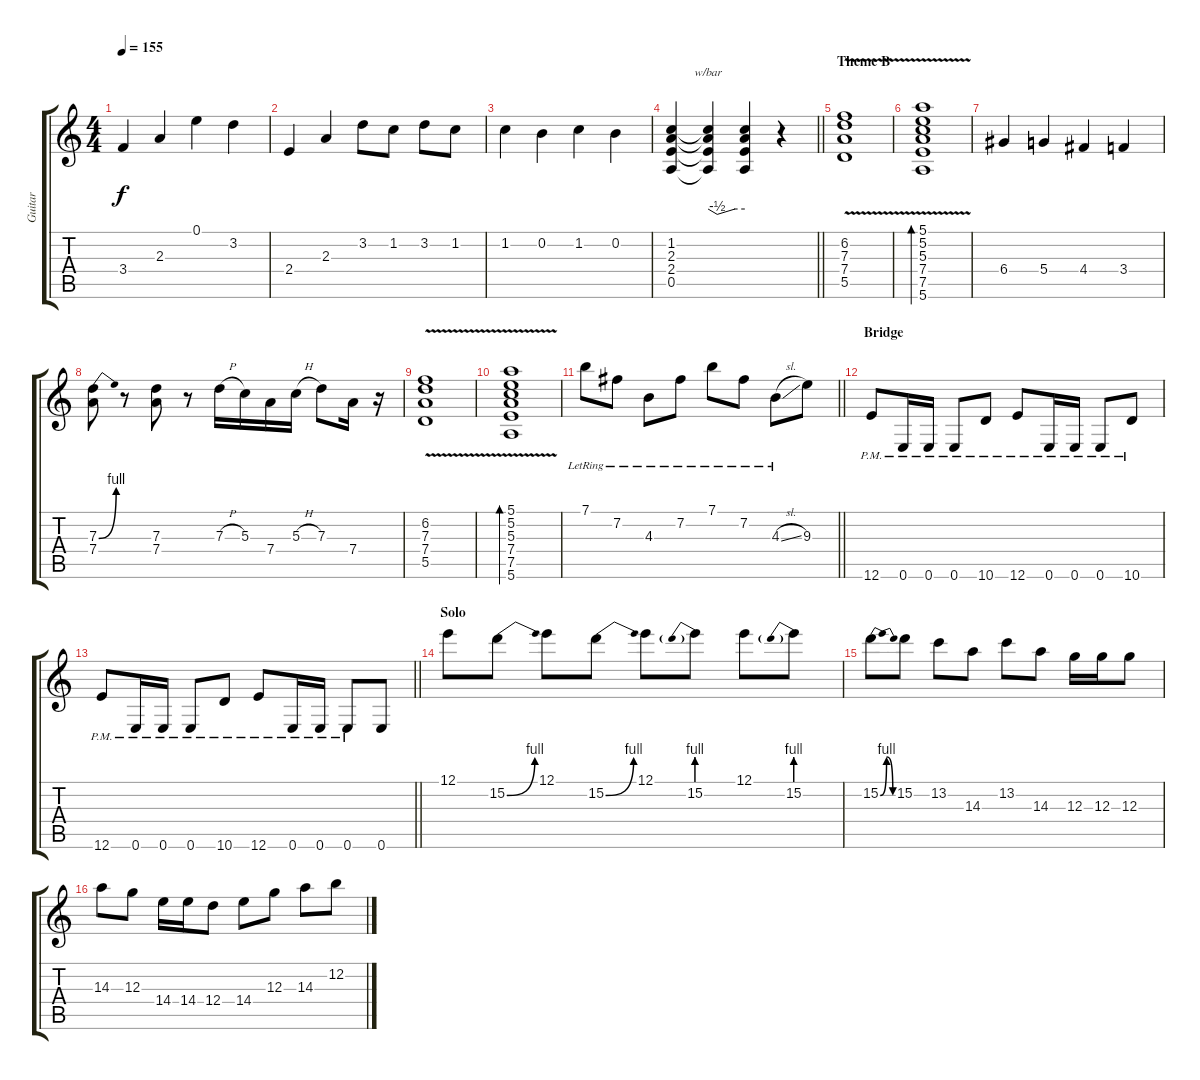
\track ("Guitar" "Guitar") {instrument distortionguitar}
\staff {score tabs}
\tuning (E4 B3 G3 D3 A2 E2) {hide}
\ts (4 4)
\tempo 155
\clef g2
\ks c
3.4.4{dy f} 2.3.4 0.1.4 3.2.4 |
2.4.4 2.3.4 3.2.8 1.2.8 3.2.8 1.2.8 |
1.2.4 0.2.4 1.2.4 0.2.4 |
\barLineRight lightlight
(1.2 2.3 2.4 0.5).4 (1.2{t} 2.3{t} 2.4{t} 0.5{t}).4{tbe (custom default 0 0 15 -2 44 0 60 0)} (1.2{t} 2.3{t} 2.4{t} 0.5{t}).4 r.4 |
\section ("" "Theme B")
(6.2{v} 7.3{v} 7.4{v} 5.5{v}).1 |
(5.1{v} 5.2{v} 5.3{v} 7.4{v} 7.5{v} 5.6{v}).1{bd 120} |
6.4.4 5.4.4 4.4.4 3.4.4 |
(7.3{be (bend 0 0 60 4)} 7.4).8 r.8 (7.3 7.4).8 r.8 7.3{h}.16 5.3.16 7.4.16 5.3{h}.16 7.3.8 7.4.16 r.16 |
(6.2{v} 7.3{v} 7.4{v} 5.5{v}).1 |
(5.1{v} 5.2{v} 5.3{v} 7.4{v} 7.5{v} 5.6{v}).1{bd 120} |
\barLineRight lightlight
7.1{lr}.8 7.2{lr}.8 4.3{lr}.8 7.2{lr}.8 7.1{lr}.8 7.2{lr}.8 4.3{sl lr}.8 9.3.8 |
\section ("" "Bridge")
12.6{pm}.8 0.6{pm}.16 0.6{pm}.16 0.6{pm}.8 10.6{pm}.8 12.6{pm}.8 0.6{pm}.16 0.6{pm}.16 0.6{pm}.8 10.6{pm}.8 |
\barLineRight lightlight
12.6{pm}.8 0.6{pm}.16 0.6{pm}.16 0.6{pm}.8 10.6{pm}.8 12.6{pm}.8 0.6{pm}.16 0.6{pm}.16 0.6{pm}.8 0.6.8 |
\section ("" "Solo")
12.1.8 15.2{be (bend 0 0 60 4)}.8 12.1.8 15.2{be (bend 0 0 60 4)}.8 12.1.8 15.2{be (prebend 0 4 60 4)}.8 12.1.8 15.2{be (prebend 0 4 60 4)}.8 |
15.2{be (bendrelease 0 0 55 4 55 4 60 0)}.8 15.2.8 13.2.8 14.3.8 13.2.8 14.3.8 12.3.16 12.3.16 12.3.8 |
14.3.8 12.3.8 14.4.16 14.4.16 12.4.8 14.4.8 12.3.8 14.3.8 12.2.8
